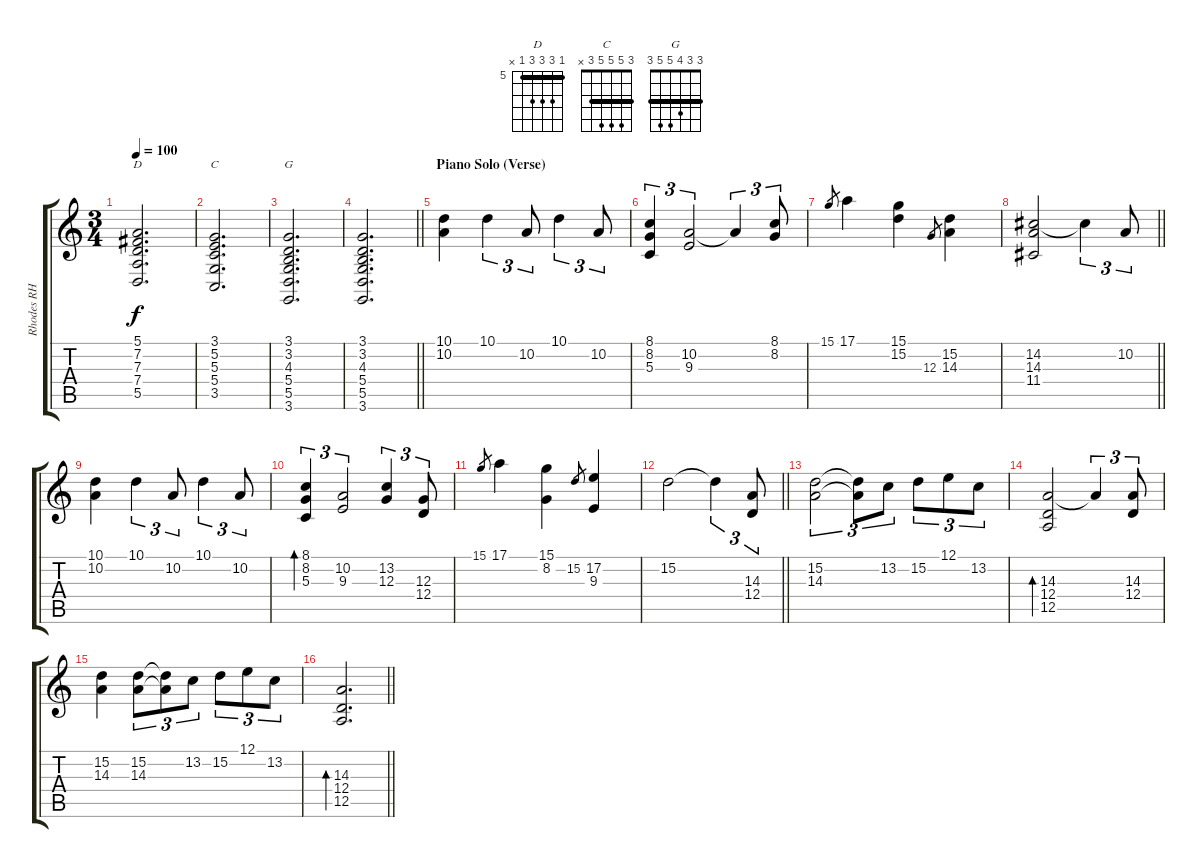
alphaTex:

\track ("Rhodes RH" "Rhodes RH") {instrument electricpiano1}
\staff {score tabs}
\tuning (E4 B3 G3 D3 A2 E2) {hide}
\chord ("D" 5 7 7 7 5 x) {firstfret 5 barre 5}
\chord ("C" 3 5 5 5 3 x) {barre 3}
\chord ("G" 3 3 4 5 5 3) {barre 3}
\ts (3 4)
\tempo 100
\clef g2
\ks c
(5.1 7.2 7.3 7.4 5.5).2{d ch "D" dy f} |
(3.1 5.2 5.3 5.4 3.5).2{d ch "C"} |
(3.1 3.2 4.3 5.4 5.5 3.6).2{d ch "G"} |
\barLineRight lightlight
(3.1 3.2 4.3 5.4 5.5 3.6).2{d} |
\section ("" "Piano Solo (Verse)")
(10.1 10.2).4{volume 13 balance 8} 10.1.4{tu (3 2)} 10.2.8{tu (3 2)} 10.1.4{tu (3 2)} 10.2.8{tu (3 2)} |
(8.1 8.2 5.3).4{tu (3 2)} (10.2 9.3).2{tu (3 2)} 10.2{t}.4{tu (3 2)} (8.1 8.2).8{tu (3 2)} |
15.1.8{gr} 17.1.4 (15.1 15.2).4 12.3.8{gr} (15.2 14.3).4 |
\barLineRight lightlight
(14.2 14.3 11.4).2 14.2{t}.4{tu (3 2)} 10.2.8{tu (3 2)} |
(10.1 10.2).4 10.1.4{tu (3 2)} 10.2.8{tu (3 2)} 10.1.4{tu (3 2)} 10.2.8{tu (3 2)} |
(8.1 8.2 5.3).4{tu (3 2) bd 60} (10.2 9.3).2{tu (3 2)} (13.2 12.3).4{tu (3 2)} (12.3 12.4).8{tu (3 2)} |
15.1.8{gr} 17.1.4 (15.1 8.2).4 15.2.8{gr} (17.2 9.3).4 |
\barLineRight lightlight
15.2.2 15.2{t}.4{tu (3 2)} (14.3 12.4).8{tu (3 2)} |
(15.2 14.3).2{tu (3 2)} (15.2{t} 14.3{t}).8{tu (3 2)} 13.2.8{tu (3 2)} 15.2.8{tu (3 2)} 12.1.8{tu (3 2)} 13.2.8{tu (3 2)} |
(14.3 12.4 12.5).2{bd 60} 14.3{t}.4{tu (3 2)} (14.3 12.4).8{tu (3 2)} |
(15.2 14.3).4 (15.2 14.3).8{tu (3 2)} (15.2{t} 14.3{t}).8{tu (3 2)} 13.2.8{tu (3 2)} 15.2.8{tu (3 2)} 12.1.8{tu (3 2)} 13.2.8{tu (3 2)} |
\barLineRight lightlight
(14.3 12.4 12.5).2{d bd 60}
